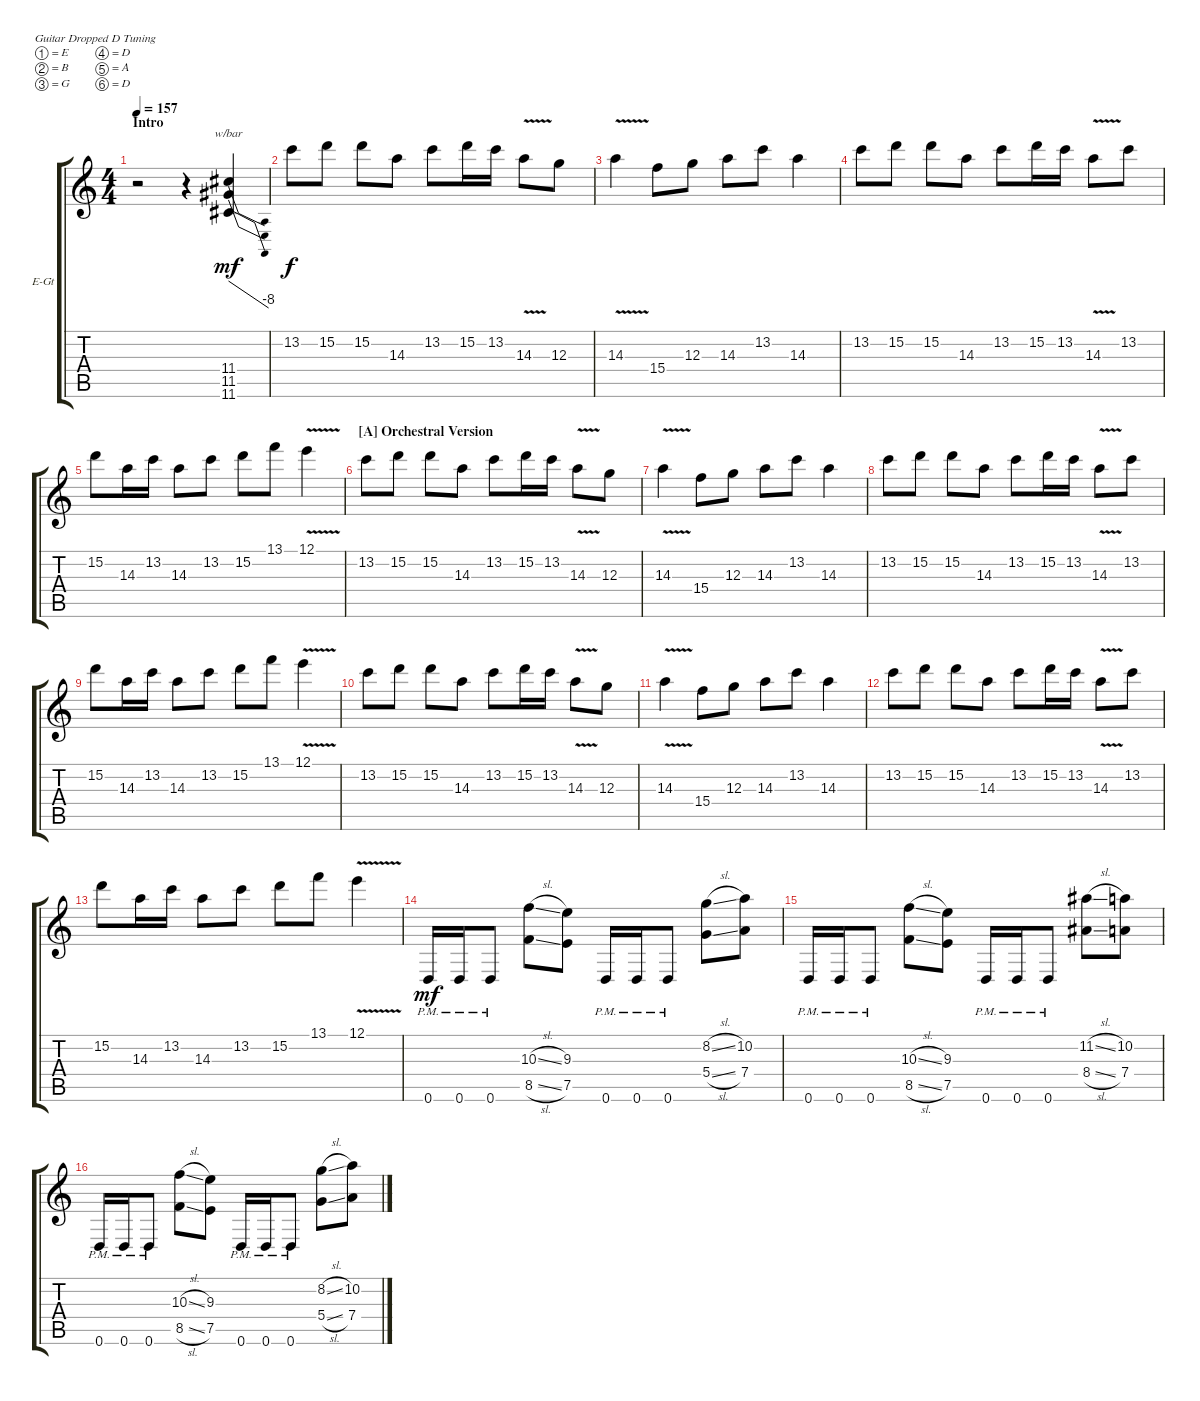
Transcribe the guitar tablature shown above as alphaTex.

\defaultSystemsLayout 4
\bracketExtendMode groupsimilarinstruments
\firstSystemTrackNameOrientation horizontal
\otherSystemsTrackNameOrientation horizontal
\track ("Gtr1 Lead - Laxus" "E-Gt") {instrument distortionguitar}
\staff {score tabs}
\tuning (E4 B3 G3 D3 A2 D2)
\ts (4 4)
\section ("" "Intro")
\tempo 157
\clef g2
\ks c
r.2{dy mf instrument distortionguitar} r.4 (11.6 11.5 11.4).4{tbe (dive default 0 0 59.4 -32)} |
13.2.8{dy f} 15.2.8 15.2.8 14.3.8 13.2.8 15.2.16 13.2.16 14.3{v}.8 12.3.8 |
14.3{v}.4 15.4.8 12.3.8 14.3.8 13.2.8 14.3.4 |
13.2.8 15.2.8 15.2.8 14.3.8 13.2.8 15.2.16 13.2.16 14.3{v}.8 13.2.8 |
15.2.8 14.3.16 13.2.16 14.3.8 13.2.8 15.2.8 13.1.8 12.1{v}.4 |
\section ("A" "Orchestral Version")
13.2.8 15.2.8 15.2.8 14.3.8 13.2.8 15.2.16 13.2.16 14.3{v}.8 12.3.8 |
14.3{v}.4 15.4.8 12.3.8 14.3.8 13.2.8 14.3.4 |
13.2.8 15.2.8 15.2.8 14.3.8 13.2.8 15.2.16 13.2.16 14.3{v}.8 13.2.8 |
15.2.8 14.3.16 13.2.16 14.3.8 13.2.8 15.2.8 13.1.8 12.1{v}.4 |
13.2.8 15.2.8 15.2.8 14.3.8 13.2.8 15.2.16 13.2.16 14.3{v}.8 12.3.8 |
14.3{v}.4 15.4.8 12.3.8 14.3.8 13.2.8 14.3.4 |
13.2.8 15.2.8 15.2.8 14.3.8 13.2.8 15.2.16 13.2.16 14.3{v}.8 13.2.8 |
15.2.8 14.3.16 13.2.16 14.3.8 13.2.8 15.2.8 13.1.8 12.1{v}.4 |
0.6{pm}.16{dy mf} 0.6{pm}.16 0.6{pm}.8 (8.5{sl} 10.3{sl}).8 (7.5 9.3).8 0.6{pm}.16 0.6{pm}.16 0.6{pm}.8 (5.4{sl} 8.2{sl}).8 (7.4 10.2).8 |
0.6{pm}.16 0.6{pm}.16 0.6{pm}.8 (8.5{sl} 10.3{sl}).8 (7.5 9.3).8 0.6{pm}.16 0.6{pm}.16 0.6{pm}.8 (8.4{sl} 11.2{sl}).8 (7.4 10.2).8 |
0.6{pm}.16 0.6{pm}.16 0.6{pm}.8 (8.5{sl} 10.3{sl}).8 (7.5 9.3).8 0.6{pm}.16 0.6{pm}.16 0.6{pm}.8 (5.4{sl} 8.2{sl}).8 (7.4 10.2).8
